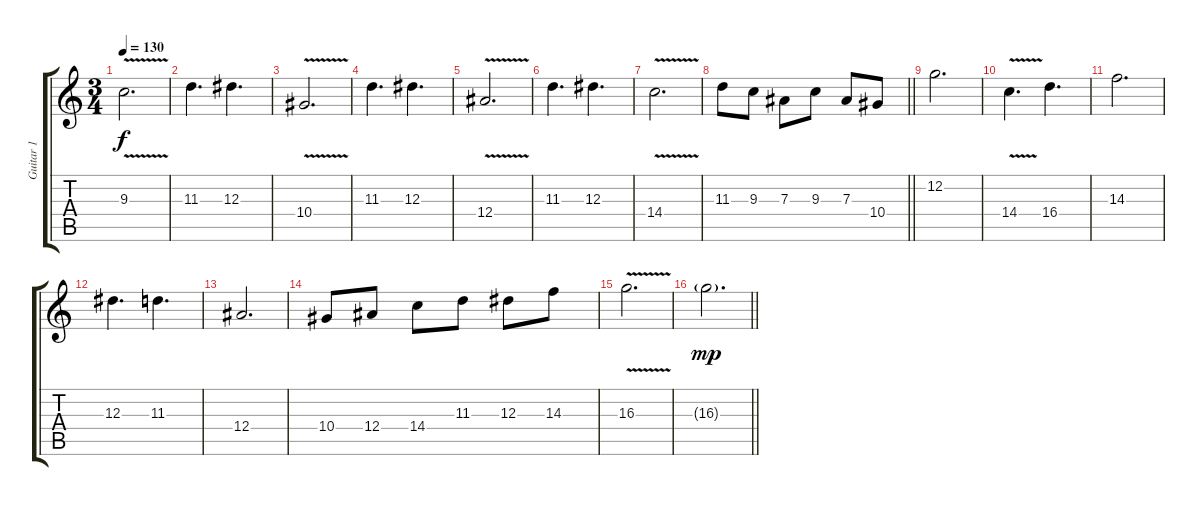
\track ("Guitar 1" "Guitar 1") {instrument distortionguitar}
\staff {score tabs}
\tuning (C4 G3 Eb3 Bb2 F2 C2) {hide}
\ts (3 4)
\tempo 130
\clef g2
\ks c
9.3{v}.2{d dy f} |
11.3.4{d} 12.3.4{d} |
10.4{v}.2{d} |
11.3.4{d} 12.3.4{d} |
12.4{v}.2{d} |
11.3.4{d} 12.3.4{d} |
14.4{v}.2{d} |
\barLineRight lightlight
11.3.8 9.3.8 7.3.8 9.3.8 7.3.8 10.4.8 |
12.2.2{d} |
14.4{v}.4{d} 16.4.4{d} |
14.3.2{d} |
12.3.4{d} 11.3.4{d} |
12.4.2{d} |
10.4.8 12.4.8 14.4.8 11.3.8 12.3.8 14.3.8 |
16.3{v}.2{d} |
\barLineRight lightlight
16.3{g}.2{d dy mp}
